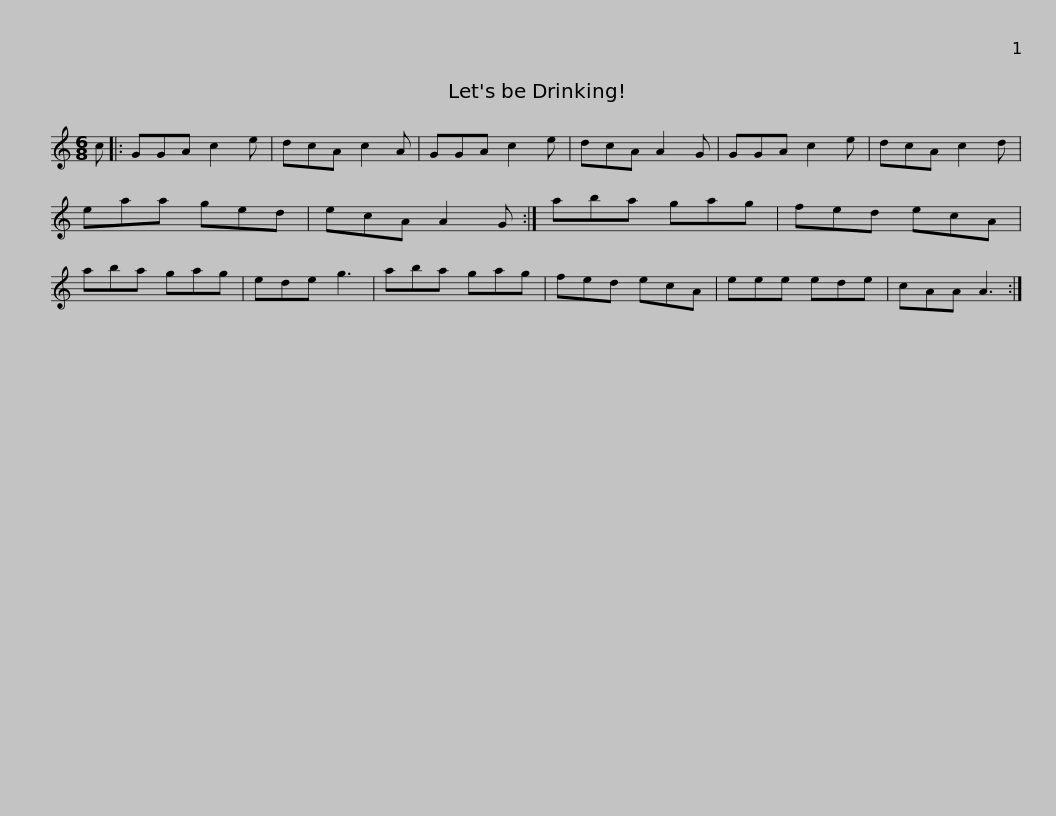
X:1
L:1/8
M:6/8
I:linebreak $
K:C
V:1 treble
V:1
 c |: GGA c2 e | dcA c2 A | GGA c2 e | dcA A2 G | %5
 GGA c2 e | dcA c2 d | eaa ged |$ ecA A2 G :| aba gag | %10
 fed ecA | aba gag | ede g3 | aba gag | fed ecA |$ %15
 eee ede | cAA A3 :| %17
